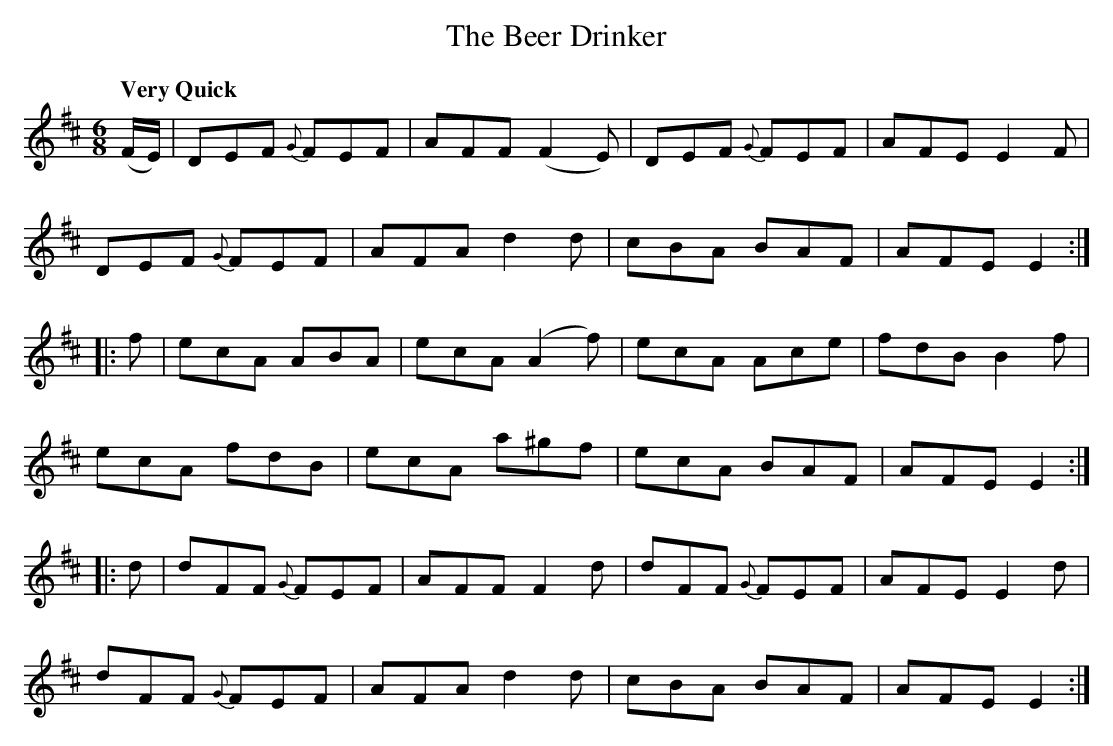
X:1
T:Beer Drinker, The
M:6/8
L:1/8
Q:"Very Quick"
K:D
(F/E/)|DEF {G}FEF|AFF (F2E)|DEF {G}FEF|AFE E2F|
DEF {G}FEF|AFA d2d|cBA BAF|AFE E2:|
|:f|ecA ABA|ecA (A2f)|ecA Ace|fdB B2f|
ecA fdB|ecA a^gf|ecA BAF|AFE E2:|
|:d|dFF {G}FEF|AFF F2d|dFF {G}FEF|AFE E2d|
dFF {G}FEF|AFA d2d|cBA BAF|AFE E2:|]
